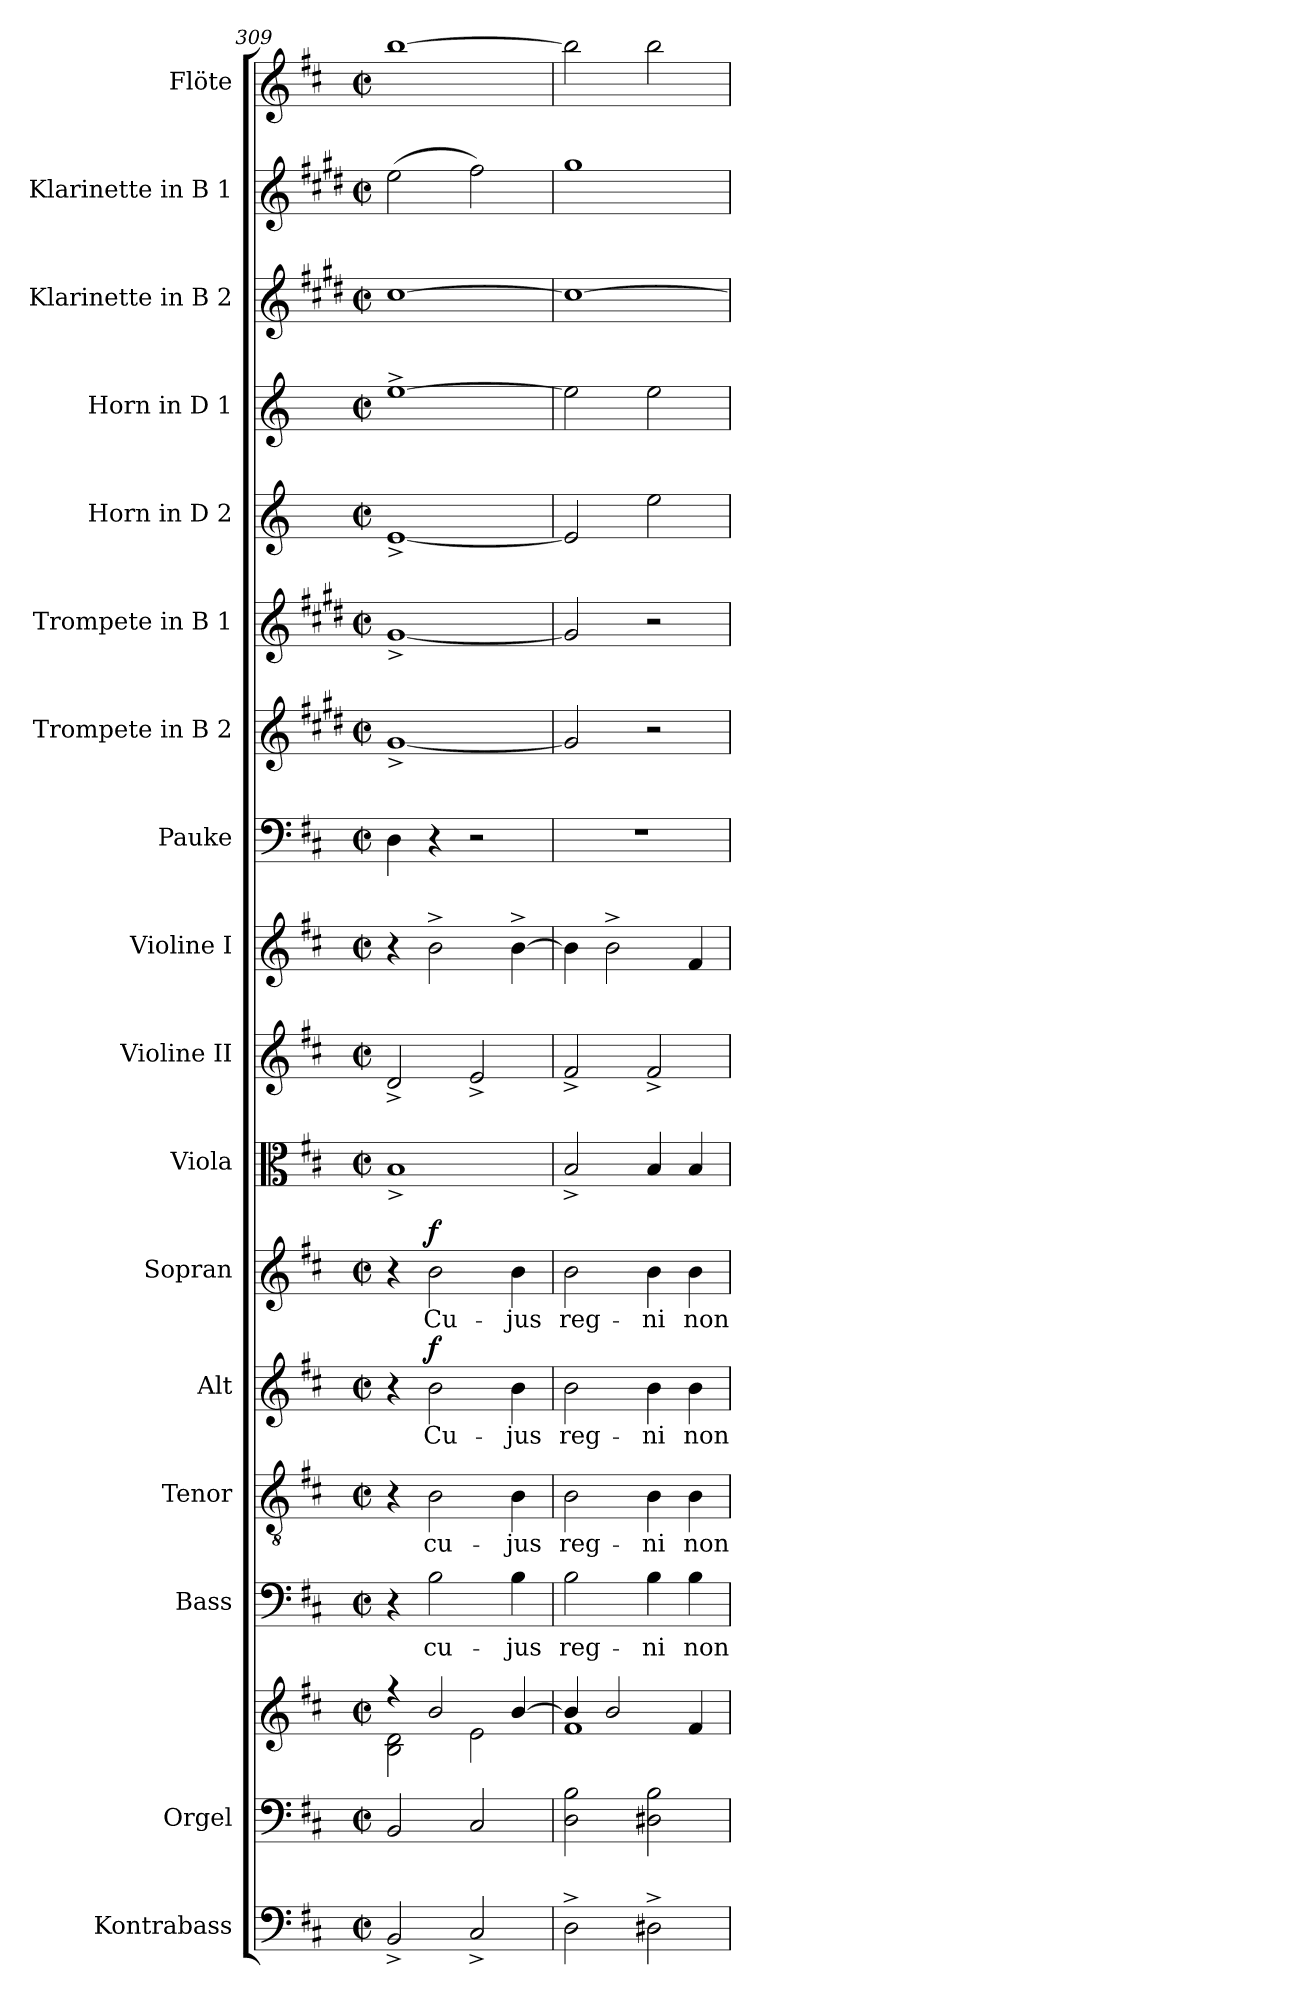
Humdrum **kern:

**kern	**kern	**kern	**kern	**text	**kern	**text	**kern	**text	**dynam	**kern	**text	**dynam	**kern	**kern	**kern	**kern	**kern	**kern	**kern	**kern	**kern	**kern	**kern
*part17	*part16	*part16	*part15	*part15	*part14	*part14	*part13	*part13	*part13	*part12	*part12	*part12	*part11	*part10	*part9	*part8	*part7	*part6	*part5	*part4	*part3	*part2	*part1
*staff18	*staff17	*staff16	*staff15	*staff15	*staff14	*staff14	*staff13	*staff13	*staff13	*staff12	*staff12	*staff12	*staff11	*staff10	*staff9	*staff8	*staff7	*staff6	*staff5	*staff4	*staff3	*staff2	*staff1
*I"Kontrabass	*I"Orgel	*	*I"Bass	*	*I"Tenor	*	*I"Alt	*	*	*I"Sopran	*	*	*I"Viola	*I"Violine II	*I"Violine I	*I"Pauke	*I"Trompete in B 2	*I"Trompete in B 1	*I"Horn in D 2	*I"Horn in D 1	*I"Klarinette in B 2	*I"Klarinette in B 1	*I"Flöte
*I'Kb.	*I'Org.	*	*I'B	*	*I'T	*	*I'A	*	*	*I'S	*	*	*I'Vla.	*I'Vl. II	*I'Vl. I	*I'Pk.	*I'Trp. 2	*I'Trp. 1	*I'Hrn. 2	*I'Hrn. 1	*I'Kl. 2	*I'Kl. 1	*I'Fl.
*clefF4	*clefF4	*clefG2	*clefF4	*	*clefGv2	*	*clefG2	*	*	*clefG2	*	*	*clefC3	*clefG2	*clefG2	*clefF4	*clefG2	*clefG2	*clefG2	*clefG2	*clefG2	*clefG2	*clefG2
*ITrd7c12	*	*	*	*	*	*	*	*	*	*	*	*	*	*	*	*	*ITrd1c2	*ITrd1c2	*ITrd-1c-2	*ITrd-1c-2	*ITrd1c2	*ITrd1c2	*
*k[f#c#]	*k[f#c#]	*k[f#c#]	*k[f#c#]	*	*k[f#c#]	*	*k[f#c#]	*	*	*k[f#c#]	*	*	*k[f#c#]	*k[f#c#]	*k[f#c#]	*k[f#c#]	*k[f#c#]	*k[f#c#]	*k[f#c#]	*k[f#c#]	*k[f#c#]	*k[f#c#]	*k[f#c#]
*D:	*D:	*D:	*D:	*	*D:	*	*D:	*	*	*D:	*	*	*D:	*D:	*D:	*D:	*D:	*D:	*D:	*D:	*D:	*D:	*D:
*M2/2	*M2/2	*M2/2	*M2/2	*	*M2/2	*	*M2/2	*	*	*M2/2	*	*	*M2/2	*M2/2	*M2/2	*M2/2	*M2/2	*M2/2	*M2/2	*M2/2	*M2/2	*M2/2	*M2/2
*met(c|)	*met(c|)	*met(c|)	*met(c|)	*	*met(c|)	*	*met(c|)	*	*	*met(c|)	*	*	*met(c|)	*met(c|)	*met(c|)	*met(c|)	*met(c|)	*met(c|)	*met(c|)	*met(c|)	*met(c|)	*met(c|)	*met(c|)
=309	=309	=309	=309	=309	=309	=309	=309	=309	=309	=309	=309	=309	=309	=309	=309	=309	=309	=309	=309	=309	=309	=309	=309
*	*	*^	*	*	*	*	*	*	*	*	*	*	*	*	*	*	*	*	*	*	*	*	*
2BBB^</	2BB/	4r	2B\ 2d\	4r	.	4r	.	4r	.	.	4r	.	.	1B^<	2d^</	4r	4D\	[1f#^<	[1f#^<	[1f#^<	[1ff#^>	[1b	(>2dd\	[1bb
!	!	!	!	!	!LO:LY:b	!	!LO:LY:b	!	!LO:LY:b	!LO:DY:a	!	!LO:LY:b	!LO:DY:a	!	!	!	!	!	!	!	!	!	!	!
.	.	2b/	.	2B\	cu-	2B\	cu-	2b\	Cu-	f	2b\	Cu-	f	.	.	2b^>\	4r	.	.	.	.	.	.	.
2CC#^</	2C#/	.	2e\	.	.	.	.	.	.	.	.	.	.	.	2e^</	.	2r	.	.	.	.	.	2ee\)	.
!	!	!	!	!	!LO:LY:b	!	!LO:LY:b	!	!LO:LY:b	!	!	!LO:LY:b	!	!	!	!	!	!	!	!	!	!	!	!
.	.	[>4b/	.	4B\	-jus	4B\	-jus	4b\	-jus	.	4b\	-jus	.	.	.	[4b^>\	.	.	.	.	.	.	.	.
=310	=310	=310	=310	=310	=310	=310	=310	=310	=310	=310	=310	=310	=310	=310	=310	=310	=310	=310	=310	=310	=310	=310	=310	=310
!	!	!	!	!	!LO:LY:b	!	!LO:LY:b	!	!LO:LY:b	!	!	!LO:LY:b	!	!	!	!	!	!	!	!	!	!	!	!
2DD^>\	2D\ 2B\	4b/]	1f#	2B\	reg-	2B\	reg-	2b\	reg-	.	2b\	reg-	.	2B^</	2f#^</	4b\]	1r	2f#/]	2f#/]	2f#/]	2ff#\]	1b_	1ff#	2bb\]
.	.	2b/	.	.	.	.	.	.	.	.	.	.	.	.	.	2b^>\	.	.	.	.	.	.	.	.
!	!	!	!	!	!LO:LY:b	!	!LO:LY:b	!	!LO:LY:b	!	!	!LO:LY:b	!	!	!	!	!	!	!	!	!	!	!	!
2DD#X^>\	2D#X\ 2B\	.	.	4B\	-ni	4B\	-ni	4b\	-ni	.	4b\	-ni	.	4B/	2f#^</	.	.	2r	2r	2ff#\	2ff#\	.	.	2bb\
!	!	!	!	!	!LO:LY:b	!	!LO:LY:b	!	!LO:LY:b	!	!	!LO:LY:b	!	!	!	!	!	!	!	!	!	!	!	!
.	.	4f#/	.	4B\	non	4B\	non	4b\	non	.	4b\	non	.	4B/	.	4f#/	.	.	.	.	.	.	.	.
*	*	*v	*v	*	*	*	*	*	*	*	*	*	*	*	*	*	*	*	*	*	*	*	*	*
=	=	=	=	=	=	=	=	=	=	=	=	=	=	=	=	=	=	=	=	=	=	=	=
*-	*-	*-	*-	*-	*-	*-	*-	*-	*-	*-	*-	*-	*-	*-	*-	*-	*-	*-	*-	*-	*-	*-	*-
